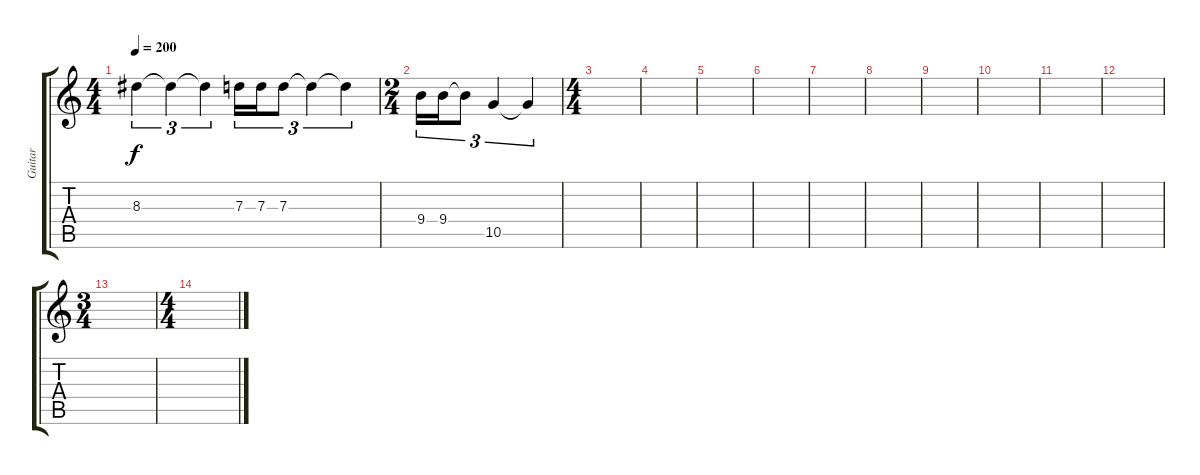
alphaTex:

\track ("Guitar" "Guitar") {instrument acousticguitarsteel}
\staff {score tabs}
\tuning (E4 B3 G3 D3 A2 E2) {hide}
\ts (4 4)
\tempo 200
\clef g2
\ks c
8.3{t}.4{tu (3 2) dy f} 8.3{t}.4{tu (3 2)} 8.3{t}.4{tu (3 2)} 7.3.16{tu (3 2)} 7.3.16{tu (3 2)} 7.3.8{tu (3 2)} 7.3{t}.4{tu (3 2)} 7.3{t}.4{tu (3 2)} |
\ts (2 4)
9.4.16{tu (3 2)} 9.4.16{tu (3 2)} 9.4{t}.8{tu (3 2)} 10.5.4{tu (3 2)} 10.5{t}.4{tu (3 2)} |
\ts (4 4)
|
|
|
|
|
|
|
|
|
|
\ts (3 4)
|
\ts (4 4)
